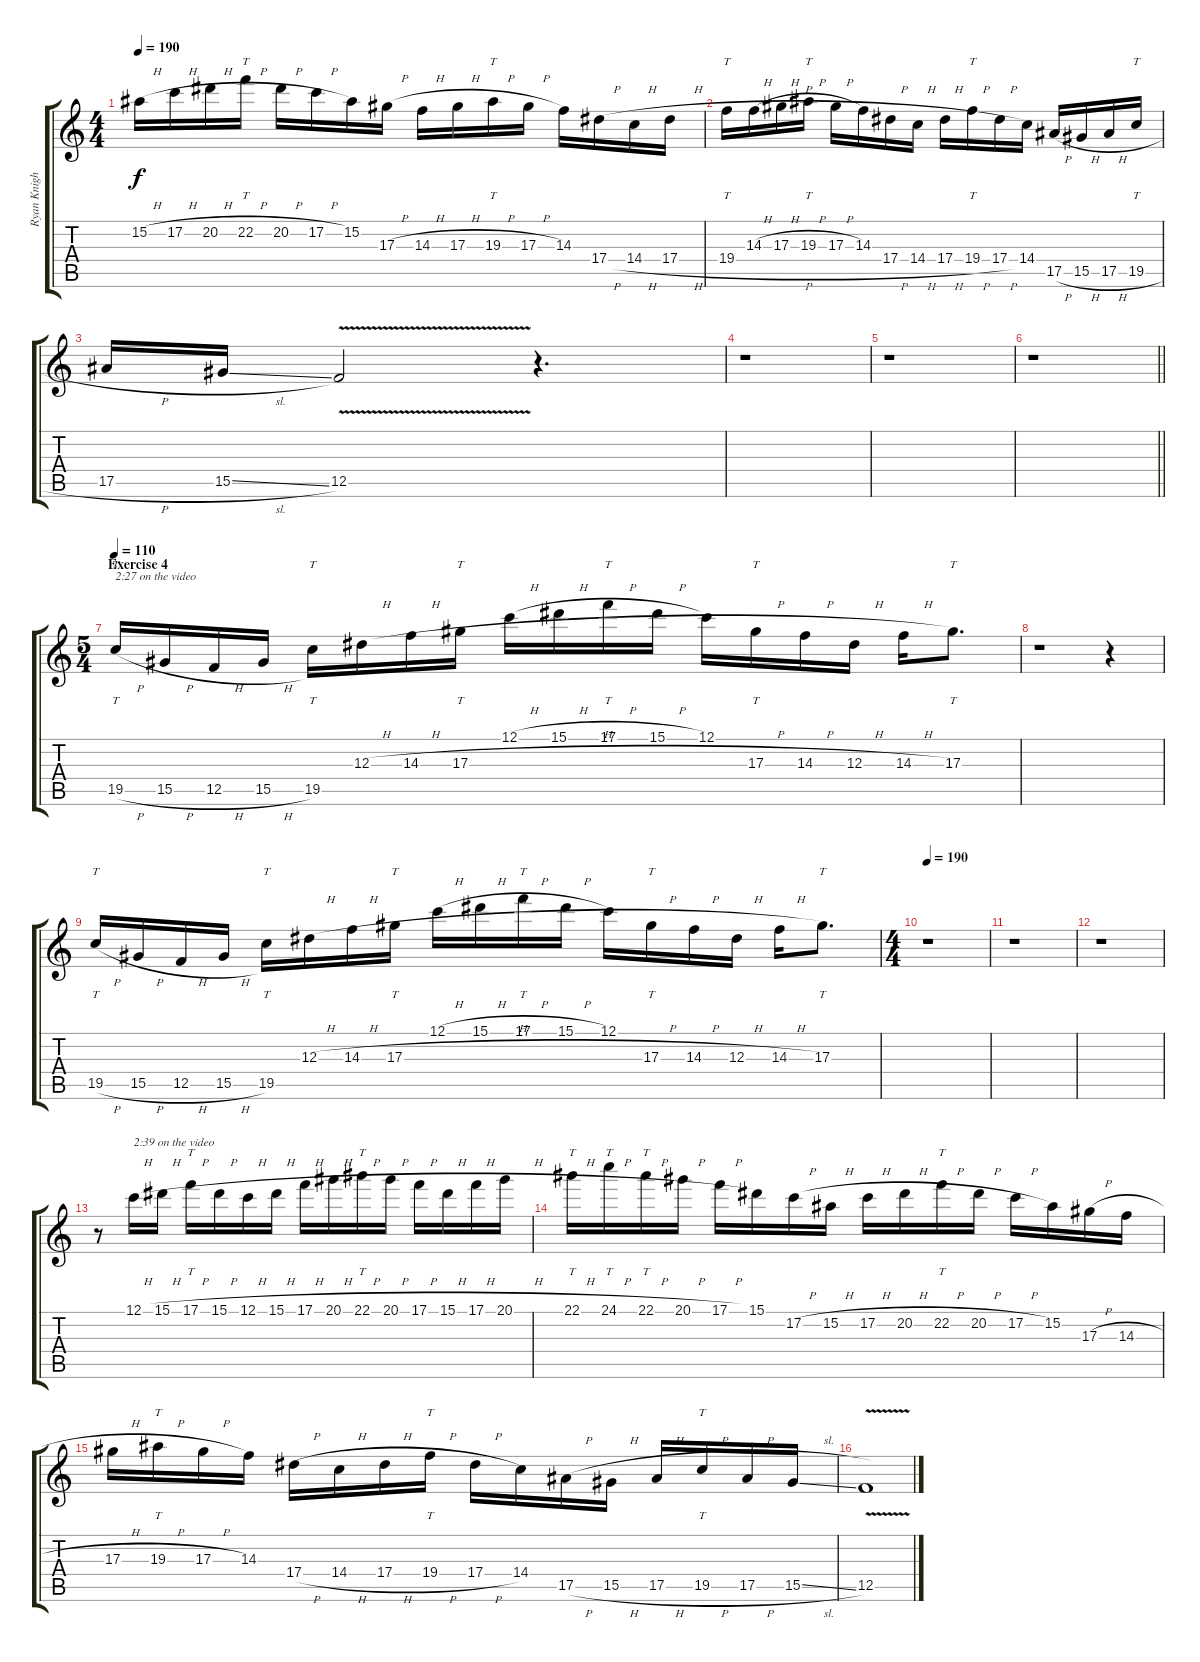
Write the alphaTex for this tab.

\track ("Ryan Knight" "Ryan Knigh") {instrument distortionguitar}
\staff {score tabs}
\tuning (C4 G3 Eb3 Bb2 F2 C2) {hide}
\ts (4 4)
\tempo 190
\clef g2
\ks c
15.2{h}.16{dy f} 17.2{h}.16 20.2{h}.16 22.2{h}.16{tt} 20.2{h}.16 17.2{h}.16 15.2.16 17.3{h}.16 14.3{h}.16 17.3{h}.16 19.3{h}.16{tt} 17.3{h}.16 14.3.16 17.4{h}.16 14.4{h}.16 17.4{h}.16 |
19.4{h}.16{tt} 14.3{h}.16 17.3{h}.16 19.3{h}.16{tt} 17.3{h}.16 14.3.16 17.4{h}.16 14.4{h}.16 17.4{h}.16 19.4{h}.16{tt} 17.4{h}.16 14.4.16 17.5{h}.16 15.5{h}.16 17.5{h}.16 19.5{h}.16{tt} |
17.5{h}.16 15.5{sl}.16 12.5{v}.2 r.4{d} |
r.1 |
r.1 |
\barLineRight lightlight
r.1 |
\ts (5 4)
\section ("" "Exercise 4")
\tempo 110
19.5{h}.16{tt txt "2:27 on the video"} 15.5{h}.16 12.5{h}.16 15.5{h}.16 19.5.16{tt} 12.3{h}.16 14.3{h}.16 17.3{h}.16{tt} 12.1{h}.16 15.1{h}.16 17.1{h}.16{tt} 15.1{h}.16 12.1.16 17.3{h}.16{tt} 14.3{h}.16 12.3{h}.16 14.3{h}.16 17.3.8{tt d} |
r.1 r.4 |
19.5{h}.16{tt} 15.5{h}.16 12.5{h}.16 15.5{h}.16 19.5.16{tt} 12.3{h}.16 14.3{h}.16 17.3{h}.16{tt} 12.1{h}.16 15.1{h}.16 17.1{h}.16{tt} 15.1{h}.16 12.1.16 17.3{h}.16{tt} 14.3{h}.16 12.3{h}.16 14.3{h}.16 17.3.8{tt d} |
\ts (4 4)
\tempo 190
r.1 |
r.1 |
r.1 |
r.8 12.1{h}.16{txt "2:39 on the video"} 15.1{h}.16 17.1{h}.16{tt} 15.1{h}.16 12.1{h}.16 15.1{h}.16 17.1{h}.16 20.1{h}.16 22.1{h}.16{tt} 20.1{h}.16 17.1{h}.16 15.1{h}.16 17.1{h}.16 20.1{h}.16 |
22.1{h}.16{tt} 24.1{h}.16{tt} 22.1{h}.16{tt} 20.1{h}.16 17.1{h}.16 15.1.16 17.2{h}.16 15.2{h}.16 17.2{h}.16 20.2{h}.16 22.2{h}.16{tt} 20.2{h}.16 17.2{h}.16 15.2.16 17.3{h}.16 14.3{h}.16 |
17.3{h}.16 19.3{h}.16{tt} 17.3{h}.16 14.3.16 17.4{h}.16 14.4{h}.16 17.4{h}.16 19.4{h}.16{tt} 17.4{h}.16 14.4.16 17.5{h}.16 15.5{h}.16 17.5{h}.16 19.5{h}.16{tt} 17.5{h}.16 15.5{sl}.16 |
12.5{v}.1
